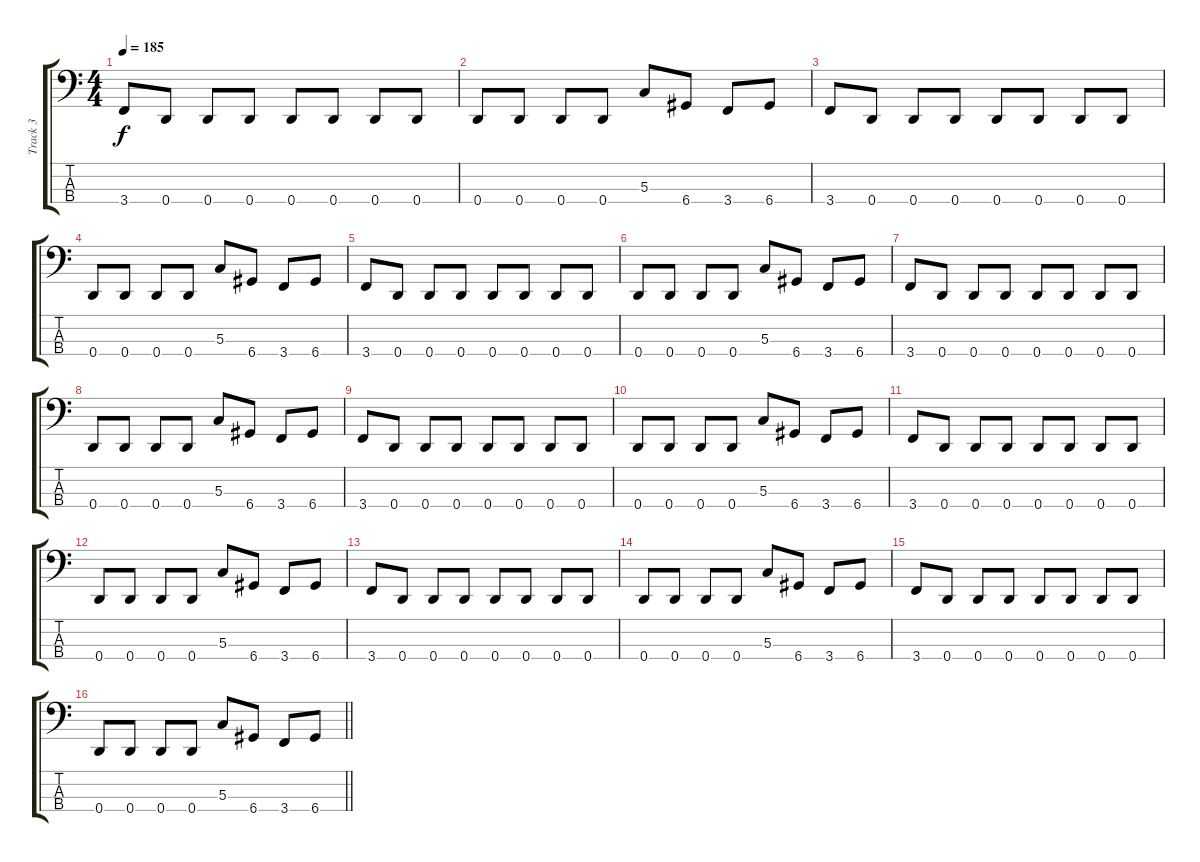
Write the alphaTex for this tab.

\track ("Track 3" "Track 3") {instrument electricbasspick}
\staff {score tabs}
\tuning (F2 C2 G1 D1) {hide}
\ts (4 4)
\tempo 185
\clef f4
\ks c
3.4.8{dy f} 0.4.8 0.4.8 0.4.8 0.4.8 0.4.8 0.4.8 0.4.8 |
0.4.8 0.4.8 0.4.8 0.4.8 5.3.8 6.4.8 3.4.8 6.4.8 |
3.4.8 0.4.8 0.4.8 0.4.8 0.4.8 0.4.8 0.4.8 0.4.8 |
0.4.8 0.4.8 0.4.8 0.4.8 5.3.8 6.4.8 3.4.8 6.4.8 |
3.4.8 0.4.8 0.4.8 0.4.8 0.4.8 0.4.8 0.4.8 0.4.8 |
0.4.8 0.4.8 0.4.8 0.4.8 5.3.8 6.4.8 3.4.8 6.4.8 |
3.4.8 0.4.8 0.4.8 0.4.8 0.4.8 0.4.8 0.4.8 0.4.8 |
0.4.8 0.4.8 0.4.8 0.4.8 5.3.8 6.4.8 3.4.8 6.4.8 |
3.4.8 0.4.8 0.4.8 0.4.8 0.4.8 0.4.8 0.4.8 0.4.8 |
0.4.8 0.4.8 0.4.8 0.4.8 5.3.8 6.4.8 3.4.8 6.4.8 |
3.4.8 0.4.8 0.4.8 0.4.8 0.4.8 0.4.8 0.4.8 0.4.8 |
0.4.8 0.4.8 0.4.8 0.4.8 5.3.8 6.4.8 3.4.8 6.4.8 |
3.4.8 0.4.8 0.4.8 0.4.8 0.4.8 0.4.8 0.4.8 0.4.8 |
0.4.8 0.4.8 0.4.8 0.4.8 5.3.8 6.4.8 3.4.8 6.4.8 |
3.4.8 0.4.8 0.4.8 0.4.8 0.4.8 0.4.8 0.4.8 0.4.8 |
\barLineRight lightlight
0.4.8 0.4.8 0.4.8 0.4.8 5.3.8 6.4.8 3.4.8 6.4.8
